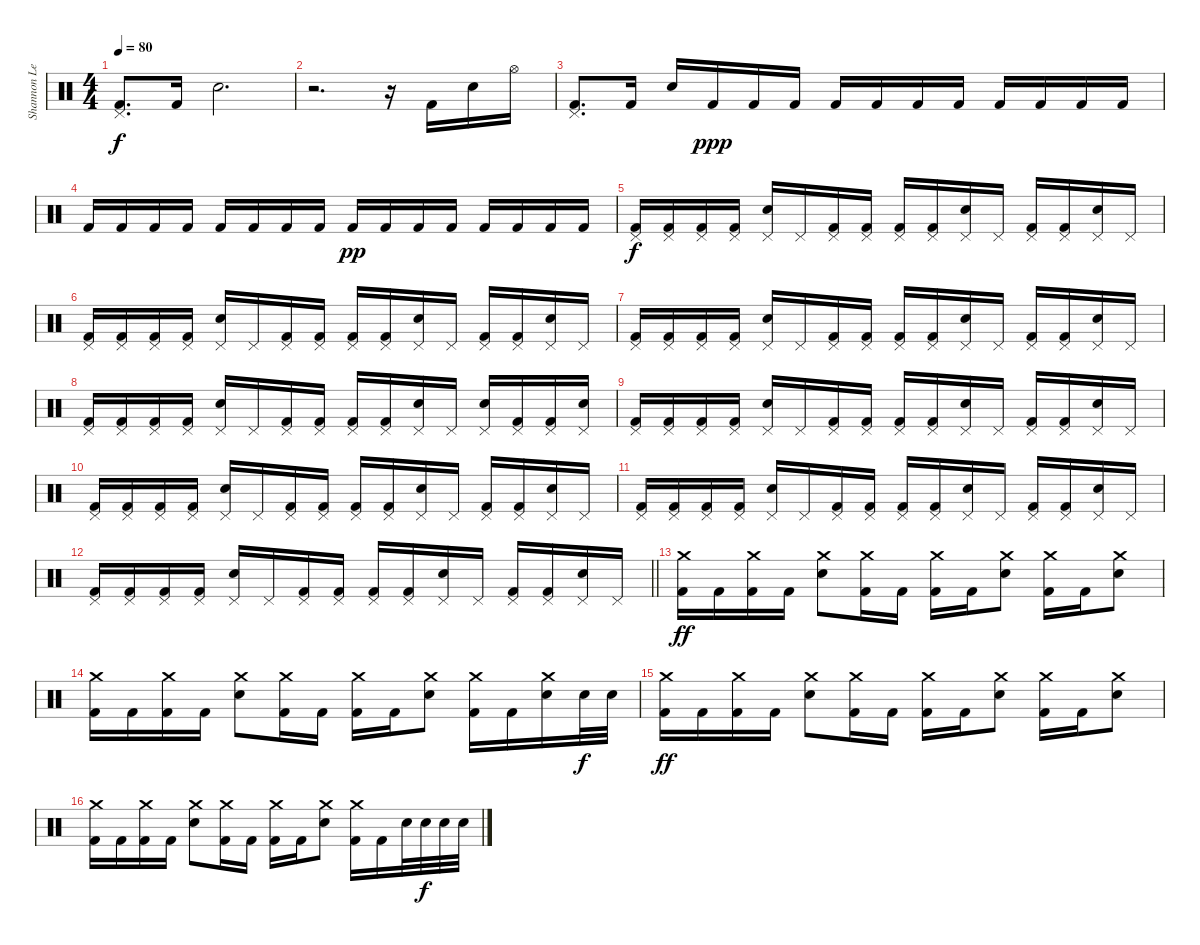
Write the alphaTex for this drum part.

\track ("Shannon Leto - Drums" "Shannon Le") {instrument percussion}
\staff {score}
\articulation defaults
\ts (4 4)
\tempo 80
\clef neutral
\ks c
("Pedal Hi-Hat (hit)" "Kick (hit) 2").8{d dy f} "Kick (hit) 2".16 "Electric Snare (hit)".2{d} |
r.2{d} r.16 "Kick (hit) 2".16 "Electric Snare (hit)".16 "Hi-Hat (open)".16 |
("Pedal Hi-Hat (hit)" "Kick (hit) 2").8{d} "Kick (hit) 2".16 "Electric Snare (hit)".16 "Kick (hit) 2".16{dy ppp} "Kick (hit) 2".16 "Kick (hit) 2".16 "Kick (hit) 2".16 "Kick (hit) 2".16 "Kick (hit) 2".16 "Kick (hit) 2".16 "Kick (hit) 2".16 "Kick (hit) 2".16 "Kick (hit) 2".16 "Kick (hit) 2".16 |
"Kick (hit) 2".16 "Kick (hit) 2".16 "Kick (hit) 2".16 "Kick (hit) 2".16 "Kick (hit) 2".16 "Kick (hit) 2".16 "Kick (hit) 2".16 "Kick (hit) 2".16 "Kick (hit) 2".16{dy pp} "Kick (hit) 2".16 "Kick (hit) 2".16 "Kick (hit) 2".16 "Kick (hit) 2".16 "Kick (hit) 2".16 "Kick (hit) 2".16 "Kick (hit) 2".16 |
("Pedal Hi-Hat (hit)" "Kick (hit) 2").16{dy f} ("Pedal Hi-Hat (hit)" "Kick (hit) 2").16 ("Pedal Hi-Hat (hit)" "Kick (hit) 2").16 ("Pedal Hi-Hat (hit)" "Kick (hit) 2").16 ("Pedal Hi-Hat (hit)" "Electric Snare (hit)").16 "Pedal Hi-Hat (hit)".16 ("Pedal Hi-Hat (hit)" "Kick (hit) 2").16 ("Pedal Hi-Hat (hit)" "Kick (hit) 2").16 ("Pedal Hi-Hat (hit)" "Kick (hit) 2").16 ("Pedal Hi-Hat (hit)" "Kick (hit) 2").16 ("Pedal Hi-Hat (hit)" "Electric Snare (hit)").16 "Pedal Hi-Hat (hit)".16 ("Pedal Hi-Hat (hit)" "Kick (hit) 2").16 ("Pedal Hi-Hat (hit)" "Kick (hit) 2").16 ("Pedal Hi-Hat (hit)" "Electric Snare (hit)").16 "Pedal Hi-Hat (hit)".16 |
("Pedal Hi-Hat (hit)" "Kick (hit) 2").16 ("Pedal Hi-Hat (hit)" "Kick (hit) 2").16 ("Pedal Hi-Hat (hit)" "Kick (hit) 2").16 ("Pedal Hi-Hat (hit)" "Kick (hit) 2").16 ("Pedal Hi-Hat (hit)" "Electric Snare (hit)").16 "Pedal Hi-Hat (hit)".16 ("Pedal Hi-Hat (hit)" "Kick (hit) 2").16 ("Pedal Hi-Hat (hit)" "Kick (hit) 2").16 ("Pedal Hi-Hat (hit)" "Kick (hit) 2").16 ("Pedal Hi-Hat (hit)" "Kick (hit) 2").16 ("Pedal Hi-Hat (hit)" "Electric Snare (hit)").16 "Pedal Hi-Hat (hit)".16 ("Pedal Hi-Hat (hit)" "Kick (hit) 2").16 ("Pedal Hi-Hat (hit)" "Kick (hit) 2").16 ("Pedal Hi-Hat (hit)" "Electric Snare (hit)").16 "Pedal Hi-Hat (hit)".16 |
("Pedal Hi-Hat (hit)" "Kick (hit) 2").16 ("Pedal Hi-Hat (hit)" "Kick (hit) 2").16 ("Pedal Hi-Hat (hit)" "Kick (hit) 2").16 ("Pedal Hi-Hat (hit)" "Kick (hit) 2").16 ("Pedal Hi-Hat (hit)" "Electric Snare (hit)").16 "Pedal Hi-Hat (hit)".16 ("Pedal Hi-Hat (hit)" "Kick (hit) 2").16 ("Pedal Hi-Hat (hit)" "Kick (hit) 2").16 ("Pedal Hi-Hat (hit)" "Kick (hit) 2").16 ("Pedal Hi-Hat (hit)" "Kick (hit) 2").16 ("Pedal Hi-Hat (hit)" "Electric Snare (hit)").16 "Pedal Hi-Hat (hit)".16 ("Pedal Hi-Hat (hit)" "Kick (hit) 2").16 ("Pedal Hi-Hat (hit)" "Kick (hit) 2").16 ("Pedal Hi-Hat (hit)" "Electric Snare (hit)").16 "Pedal Hi-Hat (hit)".16 |
("Pedal Hi-Hat (hit)" "Kick (hit) 2").16 ("Pedal Hi-Hat (hit)" "Kick (hit) 2").16 ("Pedal Hi-Hat (hit)" "Kick (hit) 2").16 ("Pedal Hi-Hat (hit)" "Kick (hit) 2").16 ("Pedal Hi-Hat (hit)" "Electric Snare (hit)").16 "Pedal Hi-Hat (hit)".16 ("Pedal Hi-Hat (hit)" "Kick (hit) 2").16 ("Pedal Hi-Hat (hit)" "Kick (hit) 2").16 ("Pedal Hi-Hat (hit)" "Kick (hit) 2").16 ("Pedal Hi-Hat (hit)" "Kick (hit) 2").16 ("Pedal Hi-Hat (hit)" "Electric Snare (hit)").16 "Pedal Hi-Hat (hit)".16 ("Pedal Hi-Hat (hit)" "Electric Snare (hit)").16 ("Pedal Hi-Hat (hit)" "Kick (hit) 2").16 ("Pedal Hi-Hat (hit)" "Kick (hit) 2").16 ("Pedal Hi-Hat (hit)" "Electric Snare (hit)").16 |
("Pedal Hi-Hat (hit)" "Kick (hit) 2").16 ("Pedal Hi-Hat (hit)" "Kick (hit) 2").16 ("Pedal Hi-Hat (hit)" "Kick (hit) 2").16 ("Pedal Hi-Hat (hit)" "Kick (hit) 2").16 ("Pedal Hi-Hat (hit)" "Electric Snare (hit)").16 "Pedal Hi-Hat (hit)".16 ("Pedal Hi-Hat (hit)" "Kick (hit) 2").16 ("Pedal Hi-Hat (hit)" "Kick (hit) 2").16 ("Pedal Hi-Hat (hit)" "Kick (hit) 2").16 ("Pedal Hi-Hat (hit)" "Kick (hit) 2").16 ("Pedal Hi-Hat (hit)" "Electric Snare (hit)").16 "Pedal Hi-Hat (hit)".16 ("Pedal Hi-Hat (hit)" "Kick (hit) 2").16 ("Pedal Hi-Hat (hit)" "Kick (hit) 2").16 ("Pedal Hi-Hat (hit)" "Electric Snare (hit)").16 "Pedal Hi-Hat (hit)".16 |
("Pedal Hi-Hat (hit)" "Kick (hit) 2").16 ("Pedal Hi-Hat (hit)" "Kick (hit) 2").16 ("Pedal Hi-Hat (hit)" "Kick (hit) 2").16 ("Pedal Hi-Hat (hit)" "Kick (hit) 2").16 ("Pedal Hi-Hat (hit)" "Electric Snare (hit)").16 "Pedal Hi-Hat (hit)".16 ("Pedal Hi-Hat (hit)" "Kick (hit) 2").16 ("Pedal Hi-Hat (hit)" "Kick (hit) 2").16 ("Pedal Hi-Hat (hit)" "Kick (hit) 2").16 ("Pedal Hi-Hat (hit)" "Kick (hit) 2").16 ("Pedal Hi-Hat (hit)" "Electric Snare (hit)").16 "Pedal Hi-Hat (hit)".16 ("Pedal Hi-Hat (hit)" "Kick (hit) 2").16 ("Pedal Hi-Hat (hit)" "Kick (hit) 2").16 ("Pedal Hi-Hat (hit)" "Electric Snare (hit)").16 "Pedal Hi-Hat (hit)".16 |
("Pedal Hi-Hat (hit)" "Kick (hit) 2").16 ("Pedal Hi-Hat (hit)" "Kick (hit) 2").16 ("Pedal Hi-Hat (hit)" "Kick (hit) 2").16 ("Pedal Hi-Hat (hit)" "Kick (hit) 2").16 ("Pedal Hi-Hat (hit)" "Electric Snare (hit)").16 "Pedal Hi-Hat (hit)".16 ("Pedal Hi-Hat (hit)" "Kick (hit) 2").16 ("Pedal Hi-Hat (hit)" "Kick (hit) 2").16 ("Pedal Hi-Hat (hit)" "Kick (hit) 2").16 ("Pedal Hi-Hat (hit)" "Kick (hit) 2").16 ("Pedal Hi-Hat (hit)" "Electric Snare (hit)").16 "Pedal Hi-Hat (hit)".16 ("Pedal Hi-Hat (hit)" "Kick (hit) 2").16 ("Pedal Hi-Hat (hit)" "Kick (hit) 2").16 ("Pedal Hi-Hat (hit)" "Electric Snare (hit)").16 "Pedal Hi-Hat (hit)".16 |
\barLineRight lightlight
("Pedal Hi-Hat (hit)" "Kick (hit) 2").16 ("Pedal Hi-Hat (hit)" "Kick (hit) 2").16 ("Pedal Hi-Hat (hit)" "Kick (hit) 2").16 ("Pedal Hi-Hat (hit)" "Kick (hit) 2").16 ("Pedal Hi-Hat (hit)" "Electric Snare (hit)").16 "Pedal Hi-Hat (hit)".16 ("Pedal Hi-Hat (hit)" "Kick (hit) 2").16 ("Pedal Hi-Hat (hit)" "Kick (hit) 2").16 ("Pedal Hi-Hat (hit)" "Kick (hit) 2").16 ("Pedal Hi-Hat (hit)" "Kick (hit) 2").16 ("Pedal Hi-Hat (hit)" "Electric Snare (hit)").16 "Pedal Hi-Hat (hit)".16 ("Pedal Hi-Hat (hit)" "Kick (hit) 2").16 ("Pedal Hi-Hat (hit)" "Kick (hit) 2").16 ("Pedal Hi-Hat (hit)" "Electric Snare (hit)").16 "Pedal Hi-Hat (hit)".16 |
("Crash medium (hit)" "Kick (hit) 2").16{dy ff} "Kick (hit) 2".16 ("Crash medium (hit)" "Kick (hit) 2").16 "Kick (hit) 2".16 ("Crash medium (hit)" "Electric Snare (hit)").8 ("Crash medium (hit)" "Kick (hit) 2").16 "Kick (hit) 2".16 ("Crash medium (hit)" "Kick (hit) 2").16 "Kick (hit) 2".16 ("Crash medium (hit)" "Electric Snare (hit)").8 ("Crash medium (hit)" "Kick (hit) 2").16 "Kick (hit) 2".16 ("Crash medium (hit)" "Electric Snare (hit)").8 |
("Crash medium (hit)" "Kick (hit) 2").16 "Kick (hit) 2".16 ("Crash medium (hit)" "Kick (hit) 2").16 "Kick (hit) 2".16 ("Crash medium (hit)" "Electric Snare (hit)").8 ("Crash medium (hit)" "Kick (hit) 2").16 "Kick (hit) 2".16 ("Crash medium (hit)" "Kick (hit) 2").16 "Kick (hit) 2".16 ("Crash medium (hit)" "Electric Snare (hit)").8 ("Crash medium (hit)" "Kick (hit) 2").16 "Kick (hit) 2".16 ("Crash medium (hit)" "Electric Snare (hit)").16 "Electric Snare (hit)".32{dy f} "Electric Snare (hit)".32 |
("Crash medium (hit)" "Kick (hit) 2").16{dy ff} "Kick (hit) 2".16 ("Crash medium (hit)" "Kick (hit) 2").16 "Kick (hit) 2".16 ("Crash medium (hit)" "Electric Snare (hit)").8 ("Crash medium (hit)" "Kick (hit) 2").16 "Kick (hit) 2".16 ("Crash medium (hit)" "Kick (hit) 2").16 "Kick (hit) 2".16 ("Crash medium (hit)" "Electric Snare (hit)").8 ("Crash medium (hit)" "Kick (hit) 2").16 "Kick (hit) 2".16 ("Crash medium (hit)" "Electric Snare (hit)").8 |
("Crash medium (hit)" "Kick (hit) 2").16 "Kick (hit) 2".16 ("Crash medium (hit)" "Kick (hit) 2").16 "Kick (hit) 2".16 ("Crash medium (hit)" "Electric Snare (hit)").8 ("Crash medium (hit)" "Kick (hit) 2").16 "Kick (hit) 2".16 ("Crash medium (hit)" "Kick (hit) 2").16 "Kick (hit) 2".16 ("Crash medium (hit)" "Electric Snare (hit)").8 ("Crash medium (hit)" "Kick (hit) 2").16 "Kick (hit) 2".16 "Electric Snare (hit)".32 "Electric Snare (hit)".32{dy f} "Electric Snare (hit)".32 "Electric Snare (hit)".32
